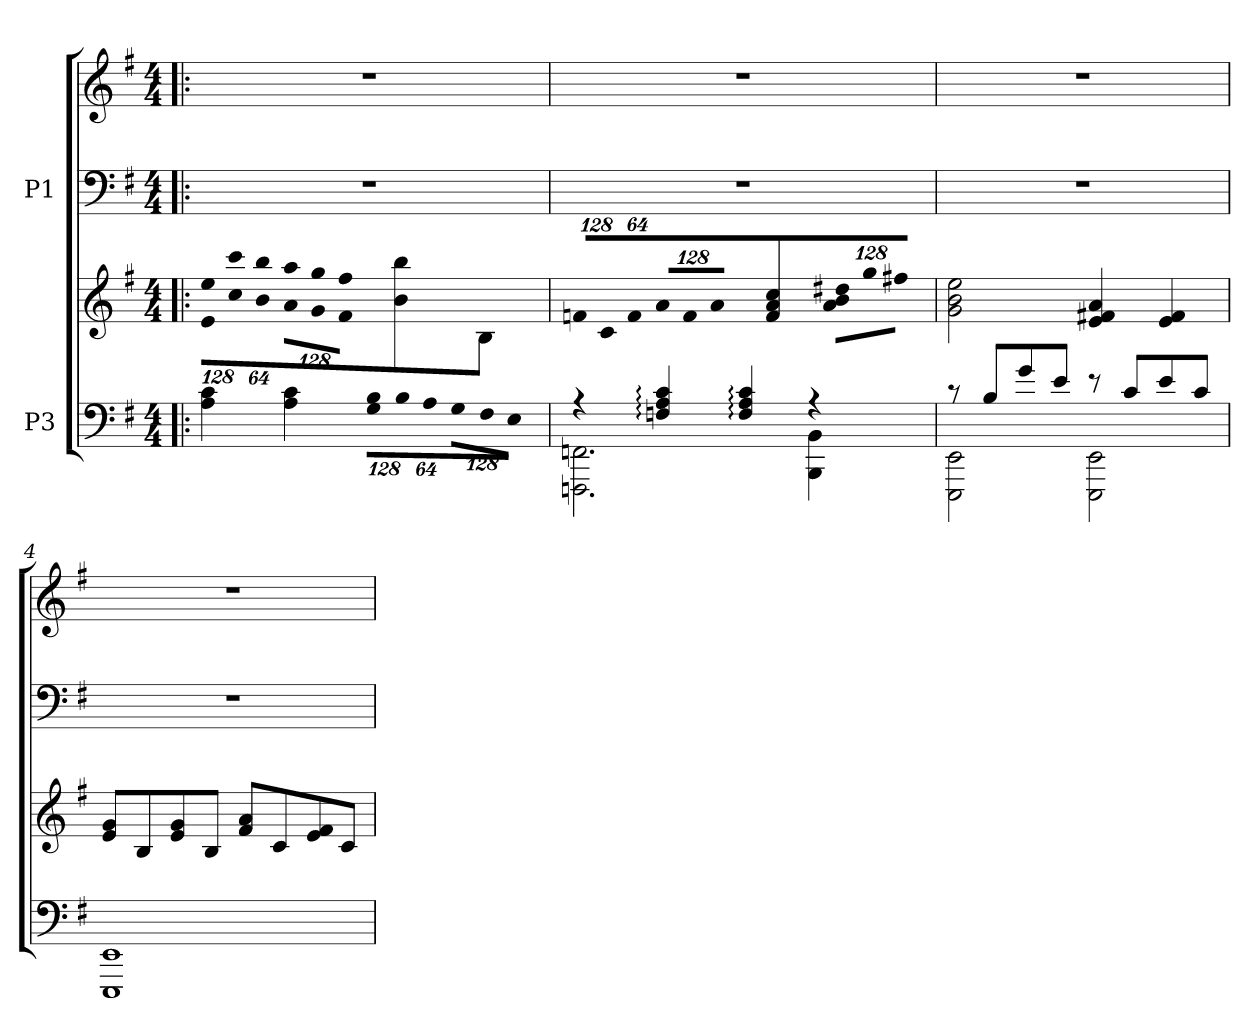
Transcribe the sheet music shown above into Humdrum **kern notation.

**kern	**kern	**kern	**kern
*part2	*part2	*part1	*part1
*staff4	*staff3	*staff2	*staff1
*I"P3	*	*I"P1	*
!!LO:PB:g=z
*clefF4	*clefG2	*clefF4	*clefG2
*k[f#]	*k[f#]	*k[f#]	*k[f#]
*e:	*e:	*e:	*e:
*M4/4	*M4/4	*M4/4	*M4/4
*MM75	*MM75	*MM75	*MM75
*	*Xbrackettup	*	*
=1!|:	=1!|:	=1!|:	=1!|:
!	!LO:N:vis=8	!	!
4Ai\ 4ci	1024%85ei\ 1024%85eeiL	1r	1r
!	!LO:N:vis=8	!	!
.	1024%85cci\ 1024%85ccci	.	.
!	!LO:N:vis=8	!	!
.	512%43bi\ 512%43bbiJ	.	.
!	!LO:N:vis=8	!	!
4Ai\ 4ci	1024%85ai\ 1024%85aaiL	.	.
!	!LO:N:vis=8	!	!
.	1024%85gi\ 1024%85ggi	.	.
!	!LO:N:vis=8	!	!
.	512%43f#i\ 512%43ff#iJ	.	.
*Xbrackettup	*	*	*
!LO:N:vis=8	!	!	!
1024%85Gi\ 1024%85BiL	4bi\ 4bbi	.	.
!LO:N:vis=8	!	!	!
1024%85Bi\	.	.	.
!LO:N:vis=8	!	!	!
512%43Ai\J	.	.	.
!LO:N:vis=8	!	!	!
1024%85Gi\L	4Bi/	.	.
!LO:N:vis=8	!	!	!
1024%85F#i\	.	.	.
!LO:N:vis=8	!	!	!
512%43Ei\J	.	.	.
=2	=2	=2	=2
*^	*	*	*
!	!	!LO:N:vis=8	!	!
4r	2.FFFni\ 2.FFni	1024%85fni/L	1r	1r
!	!	!LO:N:vis=8	!	!
.	.	1024%85ci/	.	.
!	!	!LO:N:vis=8	!	!
.	.	512%43fi/J	.	.
!	!	!LO:N:vis=8	!	!
4Fni/: 4Ai: 4ci:	.	1024%85ai/L	.	.
!	!	!LO:N:vis=8	!	!
.	.	1024%85fi/	.	.
!	!	!LO:N:vis=8	!	!
.	.	512%43ai/J	.	.
4Fi/: 4Ai: 4ci:	.	4fi/ 4ai 4cci	.	.
!	!	!LO:N:vis=8	!	!
4r	4BBBi\ 4BBi	1024%85ai\ 1024%85bi 1024%85dd#XiL	.	.
!	!	!LO:N:vis=8	!	!
.	.	1024%85ggi\	.	.
!	!	!LO:N:vis=8	!	!
.	.	512%43ff#Xi\J	.	.
=3	=3	=3	=3	=3
8r	2EEEi\ 2EEi	2gi\ 2bi 2eei	1r	1r
8Bi/L	.	.	.	.
8gi/	.	.	.	.
8ei/J	.	.	.	.
8r	2EEEi\ 2EEi	4ei/ 4f#Xi 4ai	.	.
8ci/L	.	.	.	.
8ei/	.	4ei/ 4f#i	.	.
8ci/J	.	.	.	.
*v	*v	*	*	*
=4	=4	=4	=4
1EEEi 1EEi	8ei/ 8giL	1r	1r
.	8Bi/	.	.
.	8ei/ 8gi	.	.
.	8Bi/J	.	.
.	8f#i/ 8aiL	.	.
.	8ci/	.	.
.	8ei/ 8f#i	.	.
.	8ci/J	.	.
=	=	=	=
*-	*-	*-	*-
